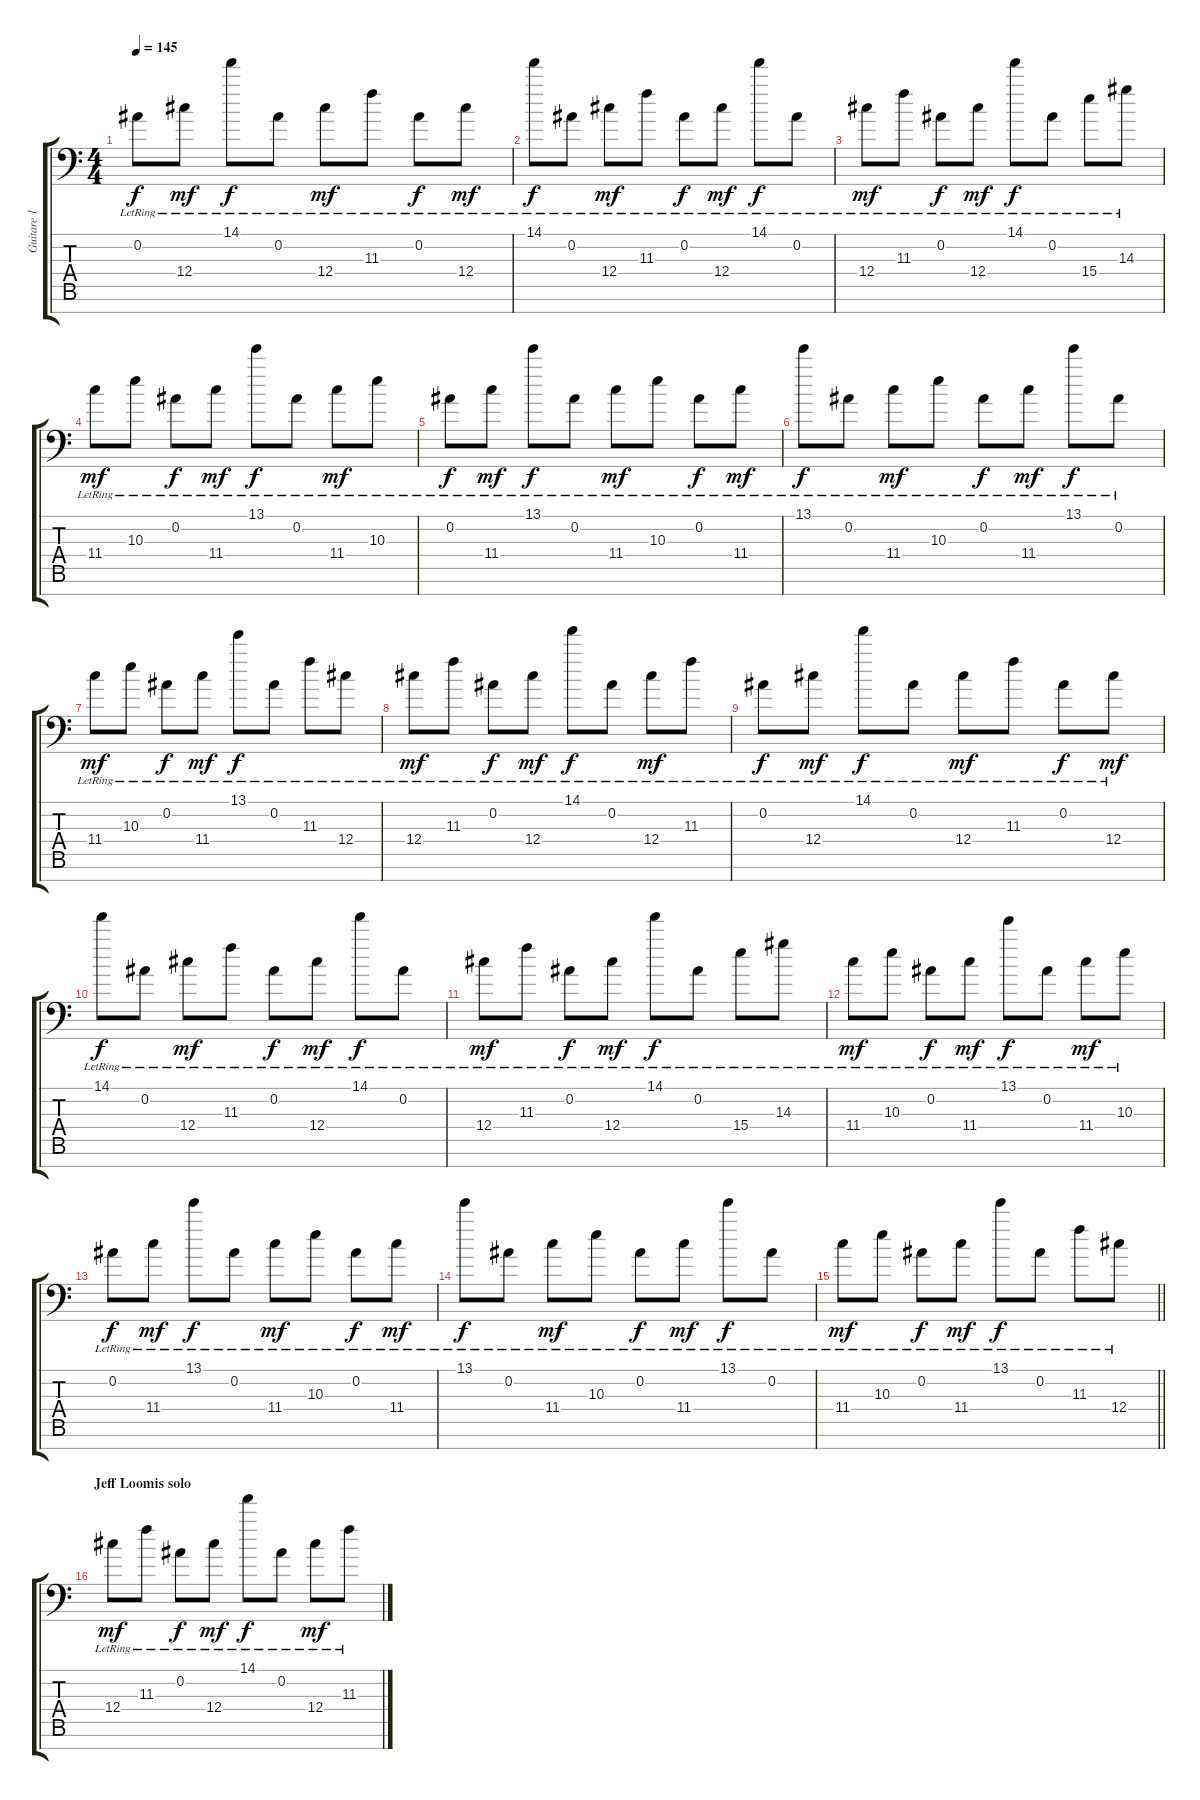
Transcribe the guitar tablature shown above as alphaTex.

\track ("Guitare 1" "Guitare 1") {instrument electricguitarjazz}
\staff {score tabs}
\tuning (Eb4 Bb3 Gb3 Db3 Ab2 Eb2 Bb1) {hide}
\ts (4 4)
\tempo 145
\clef f4
\ks c
0.2{lr}.8{dy f} 12.4{lr}.8{dy mf} 14.1{lr}.8{dy f} 0.2{lr}.8 12.4{lr}.8{dy mf} 11.3{lr}.8 0.2{lr}.8{dy f} 12.4{lr}.8{dy mf} |
14.1{lr}.8{dy f} 0.2{lr}.8 12.4{lr}.8{dy mf} 11.3{lr}.8 0.2{lr}.8{dy f} 12.4{lr}.8{dy mf} 14.1{lr}.8{dy f} 0.2{lr}.8 |
12.4{lr}.8{dy mf} 11.3{lr}.8 0.2{lr}.8{dy f} 12.4{lr}.8{dy mf} 14.1{lr}.8{dy f} 0.2{lr}.8 15.4{lr}.8 14.3{lr}.8 |
11.4{lr}.8{dy mf} 10.3{lr}.8 0.2{lr}.8{dy f} 11.4{lr}.8{dy mf} 13.1{lr}.8{dy f} 0.2{lr}.8 11.4{lr}.8{dy mf} 10.3{lr}.8 |
0.2{lr}.8{dy f} 11.4{lr}.8{dy mf} 13.1{lr}.8{dy f} 0.2{lr}.8 11.4{lr}.8{dy mf} 10.3{lr}.8 0.2{lr}.8{dy f} 11.4{lr}.8{dy mf} |
13.1{lr}.8{dy f} 0.2{lr}.8 11.4{lr}.8{dy mf} 10.3{lr}.8 0.2{lr}.8{dy f} 11.4{lr}.8{dy mf} 13.1{lr}.8{dy f} 0.2{lr}.8 |
11.4{lr}.8{dy mf} 10.3{lr}.8 0.2{lr}.8{dy f} 11.4{lr}.8{dy mf} 13.1{lr}.8{dy f} 0.2{lr}.8 11.3{lr}.8 12.4{lr}.8 |
12.4{lr}.8{dy mf} 11.3{lr}.8 0.2{lr}.8{dy f} 12.4{lr}.8{dy mf} 14.1{lr}.8{dy f} 0.2{lr}.8 12.4{lr}.8{dy mf} 11.3{lr}.8 |
0.2{lr}.8{dy f} 12.4{lr}.8{dy mf} 14.1{lr}.8{dy f} 0.2{lr}.8 12.4{lr}.8{dy mf} 11.3{lr}.8 0.2{lr}.8{dy f} 12.4{lr}.8{dy mf} |
14.1{lr}.8{dy f} 0.2{lr}.8 12.4{lr}.8{dy mf} 11.3{lr}.8 0.2{lr}.8{dy f} 12.4{lr}.8{dy mf} 14.1{lr}.8{dy f} 0.2{lr}.8 |
12.4{lr}.8{dy mf} 11.3{lr}.8 0.2{lr}.8{dy f} 12.4{lr}.8{dy mf} 14.1{lr}.8{dy f} 0.2{lr}.8 15.4{lr}.8 14.3{lr}.8 |
11.4{lr}.8{dy mf} 10.3{lr}.8 0.2{lr}.8{dy f} 11.4{lr}.8{dy mf} 13.1{lr}.8{dy f} 0.2{lr}.8 11.4{lr}.8{dy mf} 10.3{lr}.8 |
0.2{lr}.8{dy f} 11.4{lr}.8{dy mf} 13.1{lr}.8{dy f} 0.2{lr}.8 11.4{lr}.8{dy mf} 10.3{lr}.8 0.2{lr}.8{dy f} 11.4{lr}.8{dy mf} |
13.1{lr}.8{dy f} 0.2{lr}.8 11.4{lr}.8{dy mf} 10.3{lr}.8 0.2{lr}.8{dy f} 11.4{lr}.8{dy mf} 13.1{lr}.8{dy f} 0.2{lr}.8 |
\barLineRight lightlight
11.4{lr}.8{dy mf} 10.3{lr}.8 0.2{lr}.8{dy f} 11.4{lr}.8{dy mf} 13.1{lr}.8{dy f} 0.2{lr}.8 11.3{lr}.8 12.4{lr}.8 |
\section ("" "Jeff Loomis solo")
12.4{lr}.8{dy mf} 11.3{lr}.8 0.2{lr}.8{dy f} 12.4{lr}.8{dy mf} 14.1{lr}.8{dy f} 0.2{lr}.8 12.4{lr}.8{dy mf} 11.3{lr}.8
